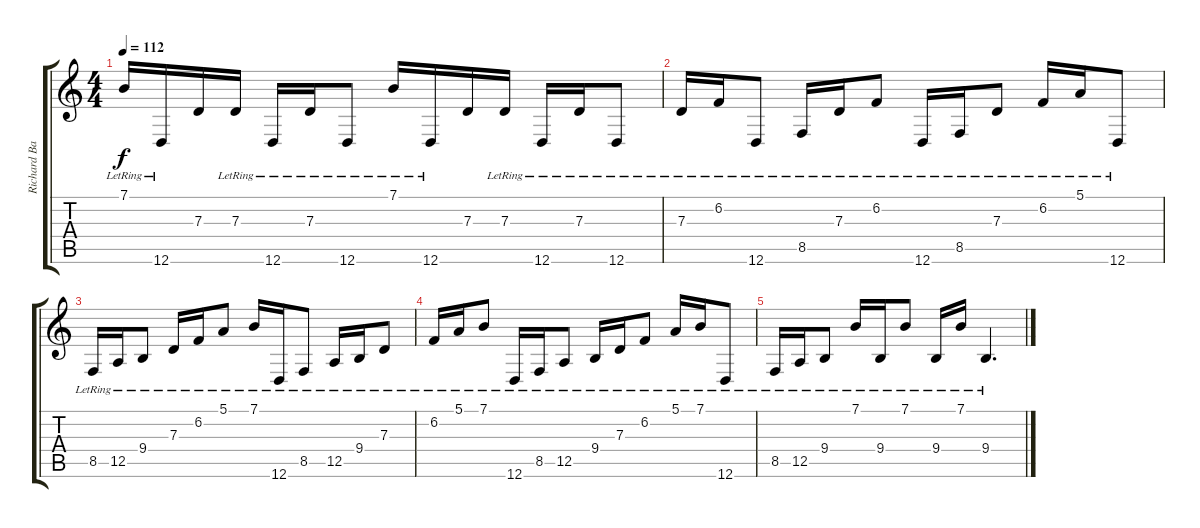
\track ("Richard Barbieri - Melody" "Richard Ba") {instrument electricpiano1}
\staff {score tabs}
\tuning (E4 B3 G3 D3 A2 D2) {hide}
\ts (4 4)
\tempo 112
\clef g2
\ks c
7.1{lr}.16{dy f} 12.6{lr}.16 7.3.16 7.3{lr}.16 12.6{lr}.16 7.3{lr}.16 12.6{lr}.8 7.1{lr}.16 12.6{lr}.16 7.3.16 7.3{lr}.16 12.6{lr}.16 7.3{lr}.16 12.6{lr}.8 |
7.3{lr}.16 6.2{lr}.16 12.6{lr}.8 8.5{lr}.16 7.3{lr}.16 6.2{lr}.8 12.6{lr}.16 8.5{lr}.16 7.3{lr}.8 6.2{lr}.16 5.1{lr}.16 12.6{lr}.8 |
8.5{lr}.16 12.5{lr}.16 9.4{lr}.8 7.3{lr}.16 6.2{lr}.16 5.1{lr}.8 7.1{lr}.16 12.6{lr}.16 8.5{lr}.8 12.5{lr}.16 9.4{lr}.16 7.3{lr}.8 |
6.2{lr}.16 5.1{lr}.16 7.1{lr}.8 12.6{lr}.16 8.5{lr}.16 12.5{lr}.8 9.4{lr}.16 7.3{lr}.16 6.2{lr}.8 5.1{lr}.16 7.1{lr}.16 12.6{lr}.8 |
8.5{lr}.16 12.5{lr}.16 9.4{lr}.8 7.1{lr}.16 9.4{lr}.16 7.1{lr}.8 9.4{lr}.16 7.1{lr}.16 9.4{lr}.4{d}
